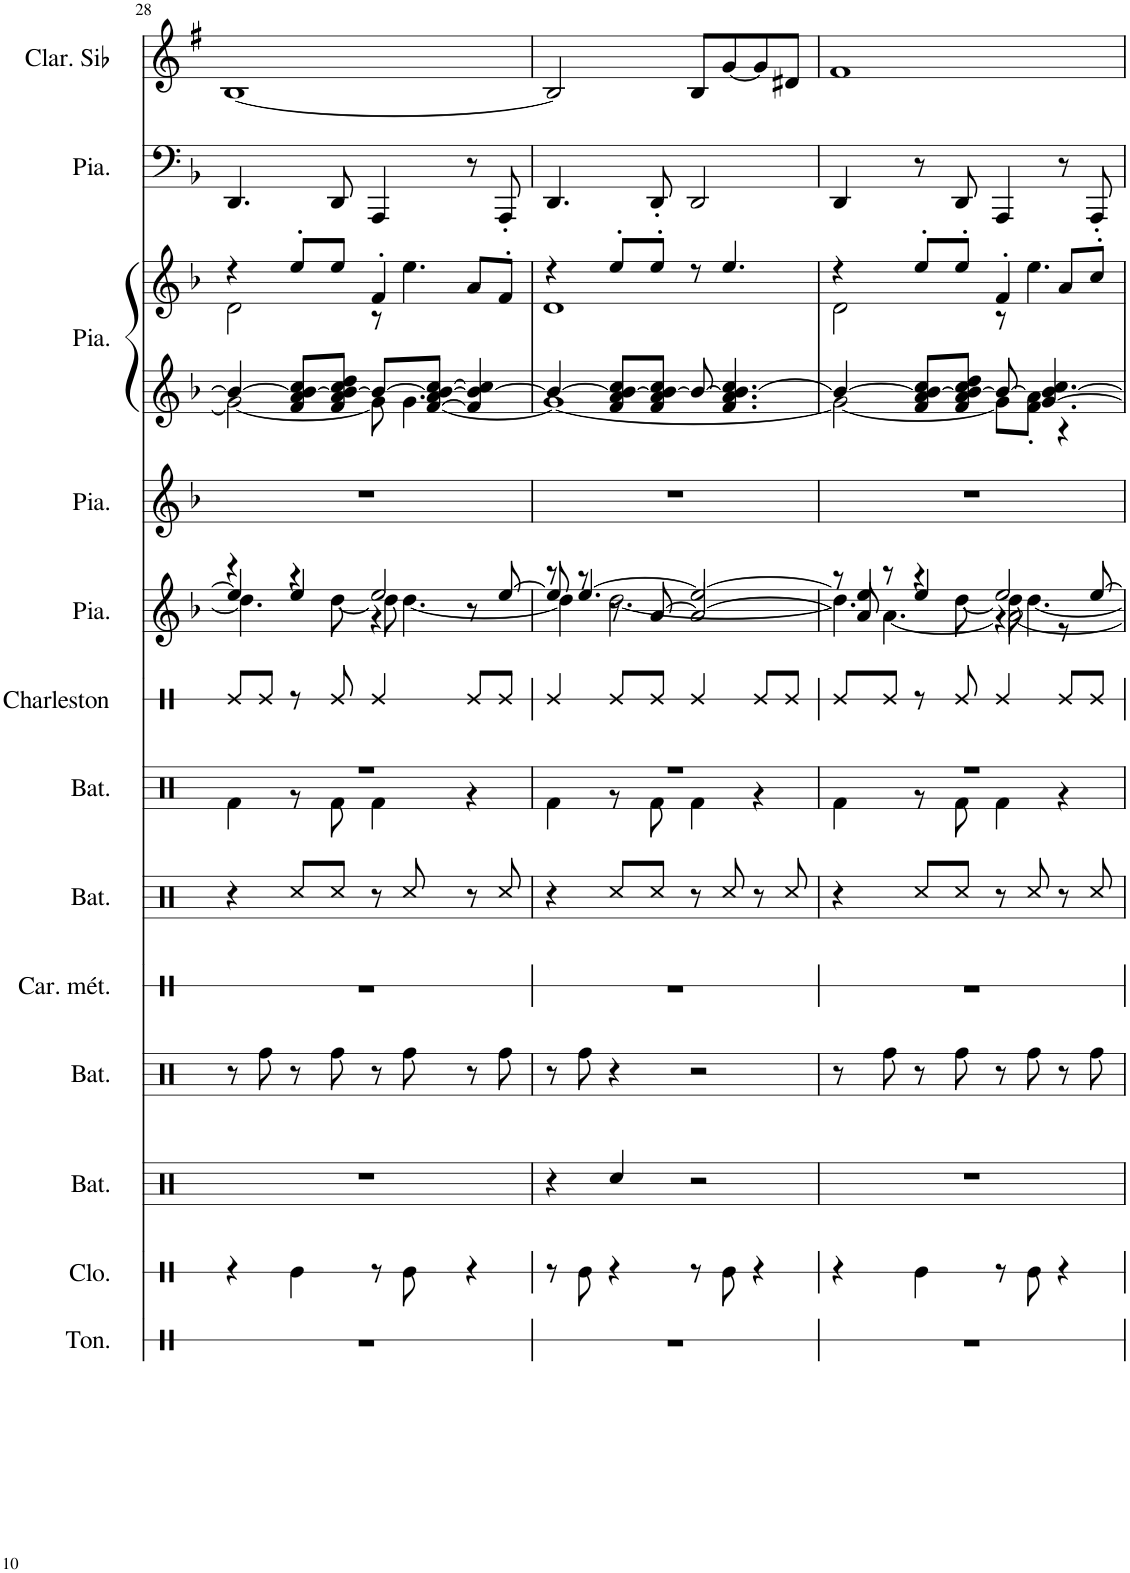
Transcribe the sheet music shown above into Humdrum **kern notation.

**kern	**kern	**kern	**kern	**kern	**kern	**kern	**kern	**kern	**kern	**kern	**kern	**kern	**kern
*part13	*part12	*part11	*part10	*part9	*part8	*part7	*part6	*part5	*part4	*part3	*part3	*part2	*part1
*staff14	*staff13	*staff12	*staff11	*staff10	*staff9	*staff8	*staff7	*staff6	*staff5	*staff4	*staff3	*staff2	*staff1
*I"Tonnerre	*I"Cloche	*I"Batterie	*I"Batterie	*I"Carillon en métal	*I"Batterie	*I"Batterie	*I"Charleston	*I"Piano	*I"Piano	*I"Piano	*	*I"Piano	*I"Clarinette en Sib
*I'Ton.	*I'Clo.	*I'Bat.	*I'Bat.	*I'Car. mét.	*I'Bat.	*I'Bat.	*I'Charleston	*I'Pia.	*I'Pia.	*I'Pia.	*	*I'Pia.	*I'Clar. Sib
!!LO:PB:g=z
*clefX	*clefX	*clefX	*clefX	*clefX	*clefX	*clefX	*clefX	*clefG2	*clefG2	*clefG2	*clefG2	*clefF4	*clefG2
*	*	*	*	*	*	*	*	*	*	*	*	*	*Trd1c2
*k[]	*k[]	*k[]	*k[]	*k[]	*k[]	*k[]	*k[]	*k[b-]	*k[b-]	*k[b-]	*k[b-]	*k[b-]	*k[f#]
*M4/4	*M4/4	*M4/4	*M4/4	*M4/4	*M4/4	*M4/4	*M4/4	*M4/4	*M4/4	*M4/4	*M4/4	*M4/4	*M4/4
=28	=28	=28	=28	=28	=28	=28	=28	=28	=28	=28	=28	=28	=28
*	*	*	*	*	*	*^	*	*^	*	*^	*^	*	*
*	*	*	*	*	*	*	*	*	*	*^	*	*	*	*	*	*	*
1r	4r	1r	8r	1r	4r	1r	4Rf\	8Re/L	4r	4ee/]	4.dd\]	1r	4b-/_	2g\_	4r	2d\	4.DD/	[1B
.	.	.	8Rff\	.	.	.	.	8Re/J	.	.	.	.	.	.	.	.	.	.
.	4Re\	.	8r	.	8Rcc/L	.	8r	8r	4ee/	4r	.	.	8f/ 8a/ 8b-/_ 8cc/L	.	8ee'/L	.	.	.
.	.	.	8Rff\	.	8Rcc/J	.	8Rf\	8Re/	.	.	[8dd\	.	8f/ 8a/ 8b-/_ 8cc/ 8dd/J	.	8ee/J	.	8DD/	.
.	8r	.	8r	.	8r	.	4Rf\	4Re/	2ee/	4r	8dd\]	.	8b-/L_	8g\]	4f'/	8r	4AAA/	.
.	8Re\	.	8Rff\	.	8Rcc/	.	.	.	.	.	[4.dd\	.	[8f/ 8a/ 8b-/_ [8cc/J	[4.g\	.	4.ee\	.	.
.	4r	.	8r	.	8r	.	4r	8Re/L	.	8r	.	.	4f/] 4b-/_ 4cc/]	.	8a/L	.	8r	.
.	.	.	8Rff\	.	8Rcc/	.	.	8Re/J	.	[8ee/	.	.	.	.	8f'/J	.	8AAA'/	.
=29	=29	=29	=29	=29	=29	=29	=29	=29	=29	=29	=29	=29	=29	=29	=29	=29	=29	=29
1r	8r	4r	8r	1r	4r	1r	4Rf\	4Re/	8r	8ee/]	4dd\]	1r	4b-/_	1g_	4r	1d	4.DD/	2B/]
.	8Re\	.	8Rff\	.	.	.	.	.	[4.ee/	8r	.	.	.	.	.	.	.	.
.	4r	4Rcc/	4r	.	8Rcc/L	.	8r	8Re/L	.	8r	[2.dd\	.	8f/ 8a/ 8b-/_ 8cc/L	.	8ee'/L	.	.	.
.	.	.	.	.	8Rcc/J	.	8Rf\	8Re/J	.	[8a/	.	.	8f/ 8a/ 8b-/_ 8cc/J	.	8ee'/J	.	8DD'/	.
.	8r	2r	2r	.	8r	.	4Rf\	4Re/	2ee/_	2a/_	.	.	8b-/_	.	8r	.	2DD/	8B/L
.	8Re\	.	.	.	8Rcc/	.	.	.	.	.	.	.	4.f/ 4.a/ 4.b-/_ 4.cc/	.	4.ee/	.	.	[8g/
.	4r	.	.	.	8r	.	4r	8Re/L	.	.	.	.	.	.	.	.	.	8g/]
.	.	.	.	.	8Rcc/	.	.	8Re/J	.	.	.	.	.	.	.	.	.	8d#X/J
=30	=30	=30	=30	=30	=30	=30	=30	=30	=30	=30	=30	=30	=30	=30	=30	=30	=30	=30
*	*	*	*	*	*	*	*	*	*	*	*^	*	*	*	*	*	*	*
1r	4r	1r	8r	1r	4r	1r	4Rf\	8Re/L	4ee/]	8r	8a/]	4.dd\]	1r	4b-/_	2g\_	4r	2d\	4DD/	1f#
.	.	.	8Rff\	.	.	.	.	8Re/J	.	[4.a\	8r	.	.	.	.	.	.	.	.
.	4Re\	.	8r	.	8Rcc/L	.	8r	8r	4ee/	.	4r	.	.	8f/ 8a/ 8b-/_ 8cc/L	.	8ee'/L	.	8r	.
.	.	.	8Rff\	.	8Rcc/J	.	8Rf\	8Re/	.	.	.	[8dd\	.	8f/ 8a/ 8b-/_ 8cc/ 8dd/J	.	8ee'/J	.	8DD/	.
.	8r	.	8r	.	8r	.	4Rf\	4Re/	2ee/	2a\_	4r	8dd\]	.	8b-/_	8g\L]	4f'/	8r	4AAA/	.
.	8Re\	.	8Rff\	.	8Rcc/	.	.	.	.	.	.	[4.dd\	.	[4.g/ 4.b-/_ 4.cc/	8f\' 8a\'J	.	4.ee\	.	.
.	4r	.	8r	.	8r	.	4r	8Re/L	.	.	8r	.	.	.	4r	8a/L	.	8r	.
.	.	.	8Rff\	.	8Rcc/	.	.	8Re/J	.	.	[8ee/	.	.	.	.	8cc'/J	.	8AAA'/	.
*	*	*	*	*	*	*	*	*	*	*	*	*	*	*v	*v	*	*	*	*
*	*	*	*	*	*	*v	*v	*	*v	*v	*v	*v	*	*	*v	*v	*	*
=	=	=	=	=	=	=	=	=	=	=	=	=	=
*-	*-	*-	*-	*-	*-	*-	*-	*-	*-	*-	*-	*-	*-
